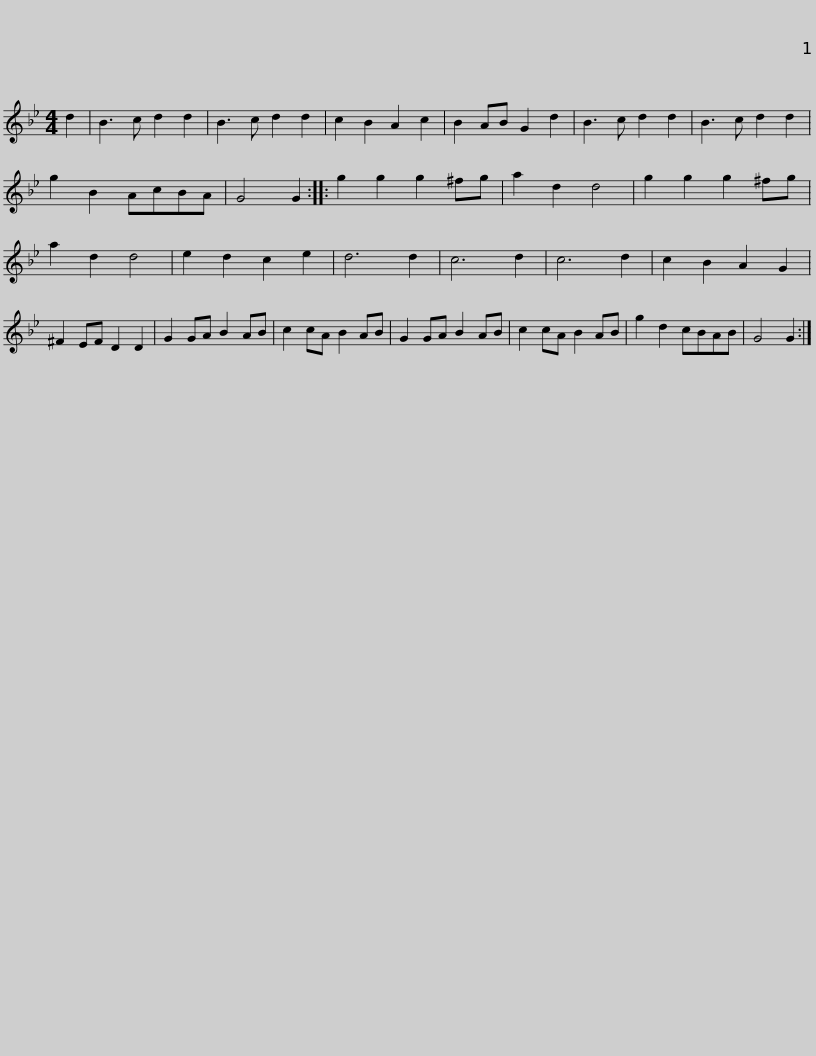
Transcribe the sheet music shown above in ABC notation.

X:1
L:1/8
M:4/4
I:linebreak $
K:Gmin
V:1 treble
V:1
 d2 | B3 c d2 d2 | B3 c d2 d2 | c2 B2 A2 c2 | B2 AB G2 d2 | %5
 B3 c d2 d2 | B3 c d2 d2 | g2 B2 AcBA | G4 G2 ::$ g2 g2 g2 ^fg | %10
 a2 d2 d4 | g2 g2 g2 ^fg | a2 d2 d4 | e2 d2 c2 e2 | d6 d2 | %15
 c6 d2 | c6 d2 | c2 B2 A2 G2 | ^F2 EF D2 D2 |$ G2 GA B2 AB | %20
 c2 cA B2 AB | G2 GA B2 AB | c2 cA B2 AB | g2 d2 cBAB | G4 G2 :| %25
